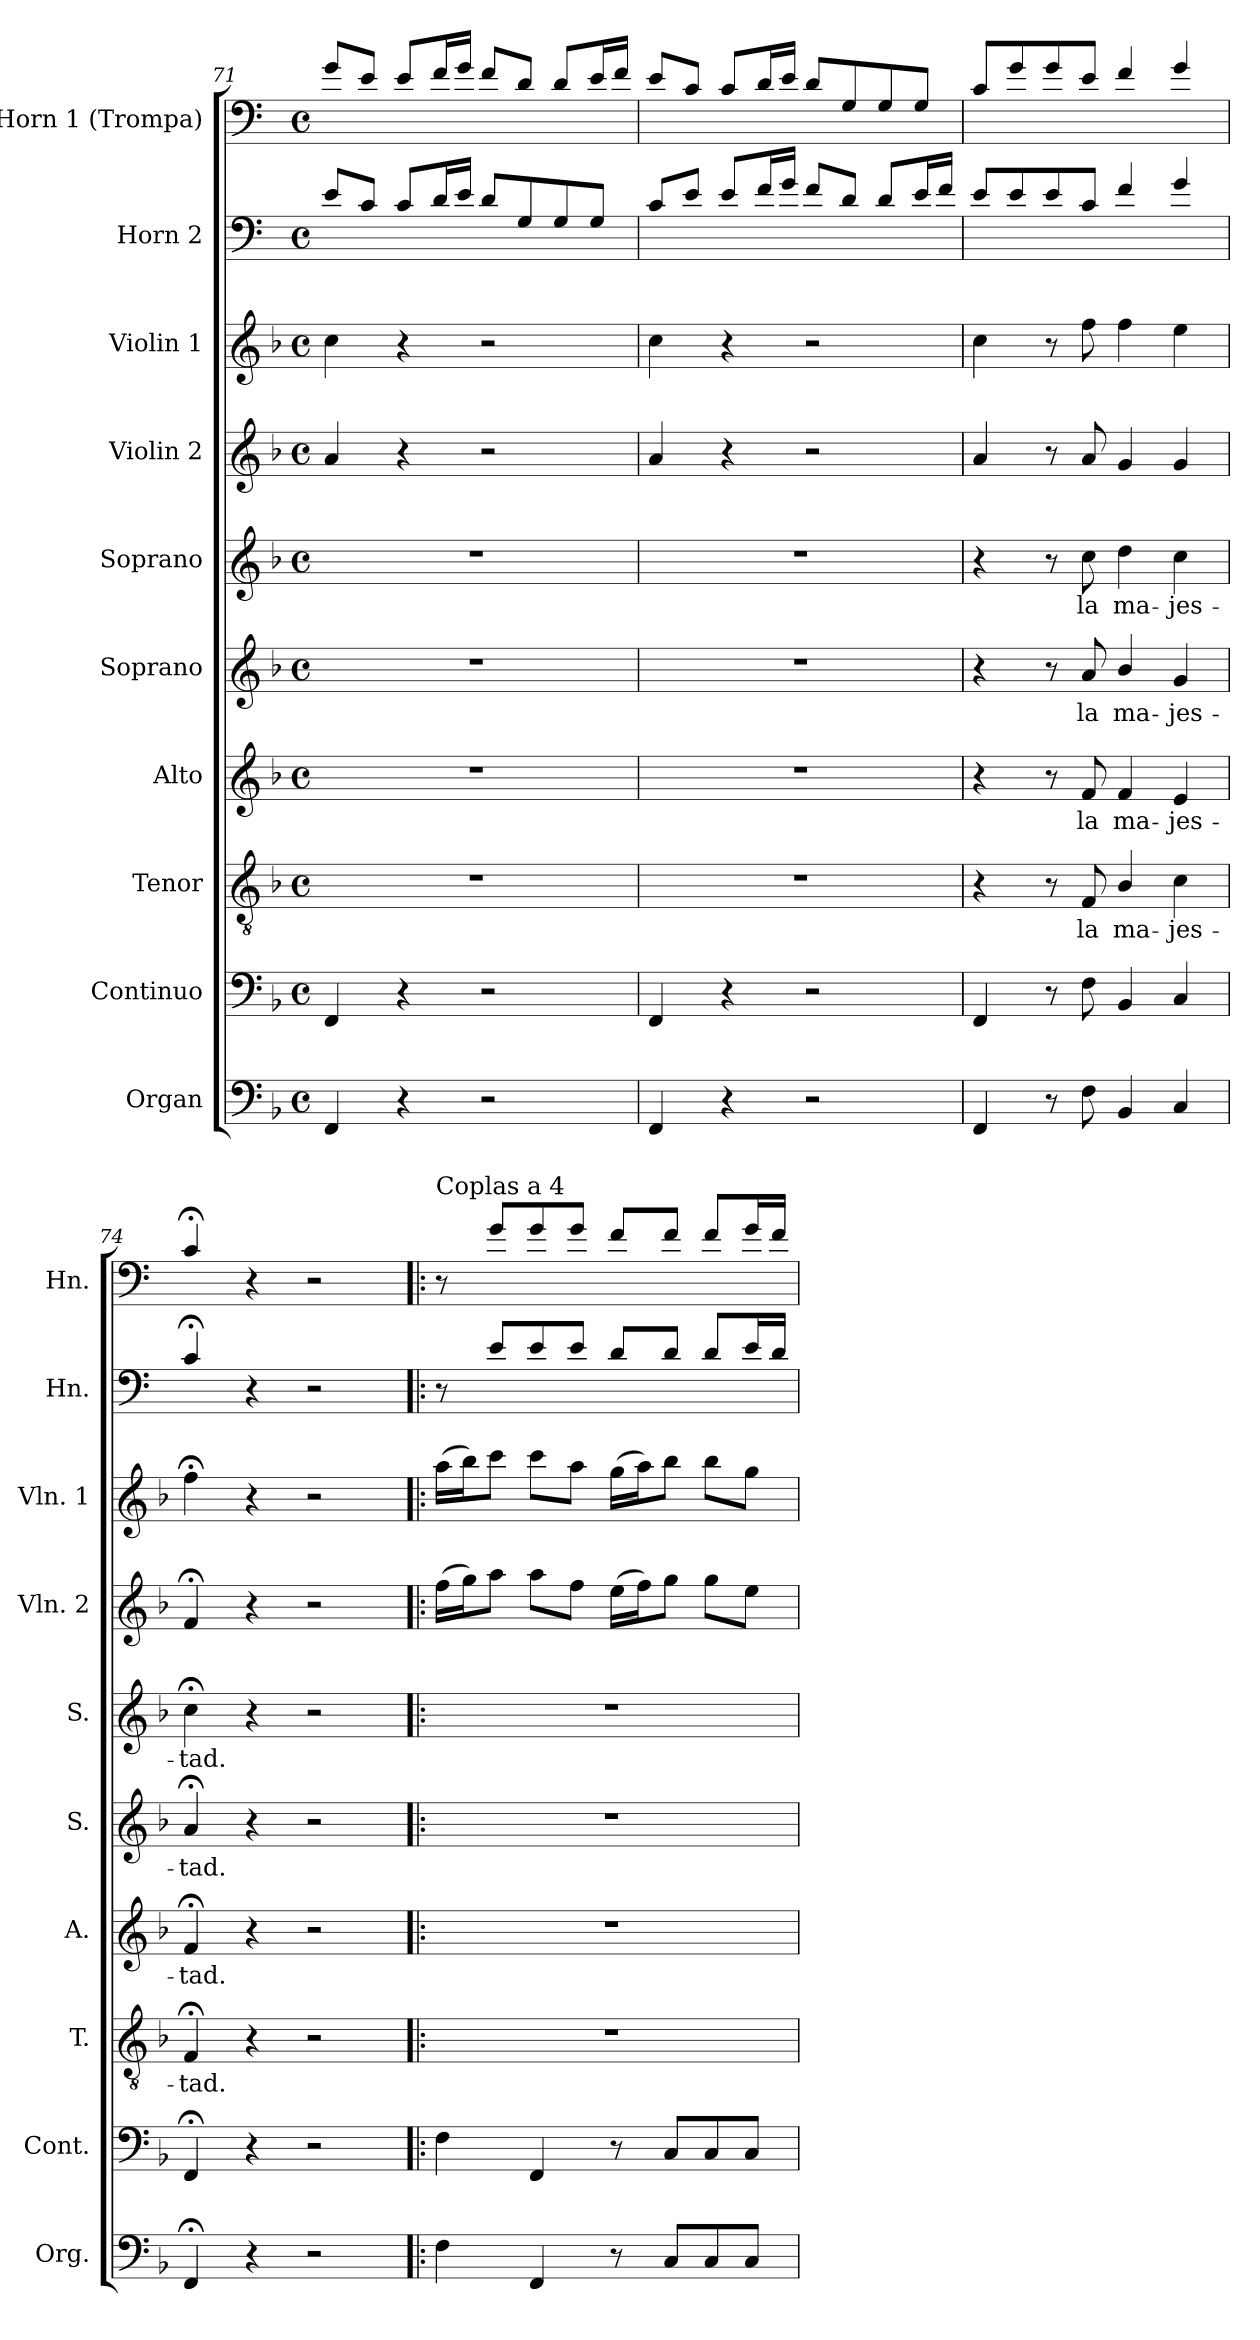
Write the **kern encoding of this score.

**kern	**kern	**kern	**text	**kern	**text	**kern	**text	**kern	**text	**kern	**kern	**kern	**kern
*part10	*part9	*part8	*part8	*part7	*part7	*part6	*part6	*part5	*part5	*part4	*part3	*part2	*part1
*staff10	*staff9	*staff8	*staff8	*staff7	*staff7	*staff6	*staff6	*staff5	*staff5	*staff4	*staff3	*staff2	*staff1
*I"Organ	*I"Continuo	*I"Tenor	*	*I"Alto	*	*I"Soprano	*	*I"Soprano	*	*I"Violin 2	*I"Violin 1	*I"Horn  2	*I"Horn  1 (Trompa)
*I'Org.	*I'Cont.	*I'T.	*	*I'A.	*	*I'S.	*	*I'S.	*	*I'Vln. 2	*I'Vln. 1	*I'Hn.	*I'Hn.
!!LO:PB:g=z
*clefF4	*clefF4	*clefGv2	*	*clefG2	*	*clefG2	*	*clefG2	*	*clefG2	*clefG2	*clefF4	*clefF4
*	*	*ITrd7c12	*	*	*	*	*	*	*	*	*	*ITrd4c7	*ITrd4c7
*k[b-]	*k[b-]	*k[b-]	*	*k[b-]	*	*k[b-]	*	*k[b-]	*	*k[b-]	*k[b-]	*k[b-]	*k[b-]
*M4/4	*M4/4	*M4/4	*	*M4/4	*	*M4/4	*	*M4/4	*	*M4/4	*M4/4	*M4/4	*M4/4
*met(c)	*met(c)	*met(c)	*	*met(c)	*	*met(c)	*	*met(c)	*	*met(c)	*met(c)	*met(c)	*met(c)
=71	=71	=71	=71	=71	=71	=71	=71	=71	=71	=71	=71	=71	=71
4FF/	4FF/	1r	.	1r	.	1r	.	1r	.	4a/	4cc\	8A/L	8c/L
.	.	.	.	.	.	.	.	.	.	.	.	8F/J	8A/J
4r	4r	.	.	.	.	.	.	.	.	4r	4r	8F/L	8A/L
.	.	.	.	.	.	.	.	.	.	.	.	16G/L	16B-/L
.	.	.	.	.	.	.	.	.	.	.	.	16A/JJ	16c/JJ
2r	2r	.	.	.	.	.	.	.	.	2r	2r	8G/L	8B-/L
.	.	.	.	.	.	.	.	.	.	.	.	8C/	8G/J
.	.	.	.	.	.	.	.	.	.	.	.	8C/	8G/L
.	.	.	.	.	.	.	.	.	.	.	.	8C/J	16A/L
.	.	.	.	.	.	.	.	.	.	.	.	.	16B-/JJ
=72	=72	=72	=72	=72	=72	=72	=72	=72	=72	=72	=72	=72	=72
4FF/	4FF/	1r	.	1r	.	1r	.	1r	.	4a/	4cc\	8F/L	8A/L
.	.	.	.	.	.	.	.	.	.	.	.	8A/J	8F/J
4r	4r	.	.	.	.	.	.	.	.	4r	4r	8A/L	8F/L
.	.	.	.	.	.	.	.	.	.	.	.	16B-/L	16G/L
.	.	.	.	.	.	.	.	.	.	.	.	16c/JJ	16A/JJ
2r	2r	.	.	.	.	.	.	.	.	2r	2r	8B-/L	8G/L
.	.	.	.	.	.	.	.	.	.	.	.	8G/J	8C/
.	.	.	.	.	.	.	.	.	.	.	.	8G/L	8C/
.	.	.	.	.	.	.	.	.	.	.	.	16A/L	8C/J
.	.	.	.	.	.	.	.	.	.	.	.	16B-/JJ	.
=73	=73	=73	=73	=73	=73	=73	=73	=73	=73	=73	=73	=73	=73
4FF/	4FF/	4r	.	4r	.	4r	.	4r	.	4a/	4cc\	8A/L	8F/L
.	.	.	.	.	.	.	.	.	.	.	.	8A/	8c/
8r	8r	8r	.	8r	.	8r	.	8r	.	8r	8r	8A/	8c/
!	!	!	!LO:LY:b	!	!LO:LY:b	!	!LO:LY:b	!	!LO:LY:b	!	!	!	!
8F\	8F\	8FF/	la	8f/	la	8a/	la	8cc\	la	8a/	8ff\	8F/J	8A/J
!	!	!	!LO:LY:b	!	!LO:LY:b	!	!LO:LY:b	!	!LO:LY:b	!	!	!	!
4BB-/	4BB-/	4BB-/	ma-	4f/	ma-	4b-/	ma-	4dd\	ma-	4g/	4ff\	4B-/	4B-/
!	!	!	!LO:LY:b	!	!LO:LY:b	!	!LO:LY:b	!	!LO:LY:b	!	!	!	!
4C/	4C/	4C\	-jes-	4e/	-jes-	4g/	-jes-	4cc\	-jes-	4g/	4ee\	4c/	4c/
=74	=74	=74	=74	=74	=74	=74	=74	=74	=74	=74	=74	=74	=74
!	!	!	!LO:LY:b	!	!LO:LY:b	!	!LO:LY:b	!	!LO:LY:b	!	!	!	!
4FF;</	4FF;</	4FF;</	-tad.	4f;</	-tad.	4a;</	-tad.	4cc;<\	-tad.	4f;</	4ff;<\	4F;</	4F;</
4r	4r	4r	.	4r	.	4r	.	4r	.	4r	4r	4r	4r
2r	2r	2r	.	2r	.	2r	.	2r	.	2r	2r	2r	2r
!!LO:PB:g=z
=75!|:	=75!|:	=75!|:	=75!|:	=75!|:	=75!|:	=75!|:	=75!|:	=75!|:	=75!|:	=75!|:	=75!|:	=75!|:	=75!|:
!	!	!	!	!	!	!	!	!	!	!	!	!	!LO:TX:a:t=Coplas a 4
4F\	4F\	1r	.	1r	.	1r	.	1r	.	(>16ff\LL	(>16aa\LL	8r	8r
.	.	.	.	.	.	.	.	.	.	16gg\J)	16bb-\J)	.	.
.	.	.	.	.	.	.	.	.	.	8aa\J	8ccc\J	8A/L	8c/L
4FF/	4FF/	.	.	.	.	.	.	.	.	8aa\L	8ccc\L	8A/	8c/
.	.	.	.	.	.	.	.	.	.	8ff\J	8aa\J	8A/J	8c/J
8r	8r	.	.	.	.	.	.	.	.	(>16ee\LL	(>16gg\LL	8G/L	8B-/L
.	.	.	.	.	.	.	.	.	.	16ff\J)	16aa\J)	.	.
8C/L	8C/L	.	.	.	.	.	.	.	.	8gg\J	8bb-\J	8G/J	8B-/J
8C/	8C/	.	.	.	.	.	.	.	.	8gg\L	8bb-\L	8G/L	8B-/L
8C/J	8C/J	.	.	.	.	.	.	.	.	8ee\J	8gg\J	16A/L	16c/L
.	.	.	.	.	.	.	.	.	.	.	.	16G/JJ	16B-/JJ
=	=	=	=	=	=	=	=	=	=	=	=	=	=
*-	*-	*-	*-	*-	*-	*-	*-	*-	*-	*-	*-	*-	*-
